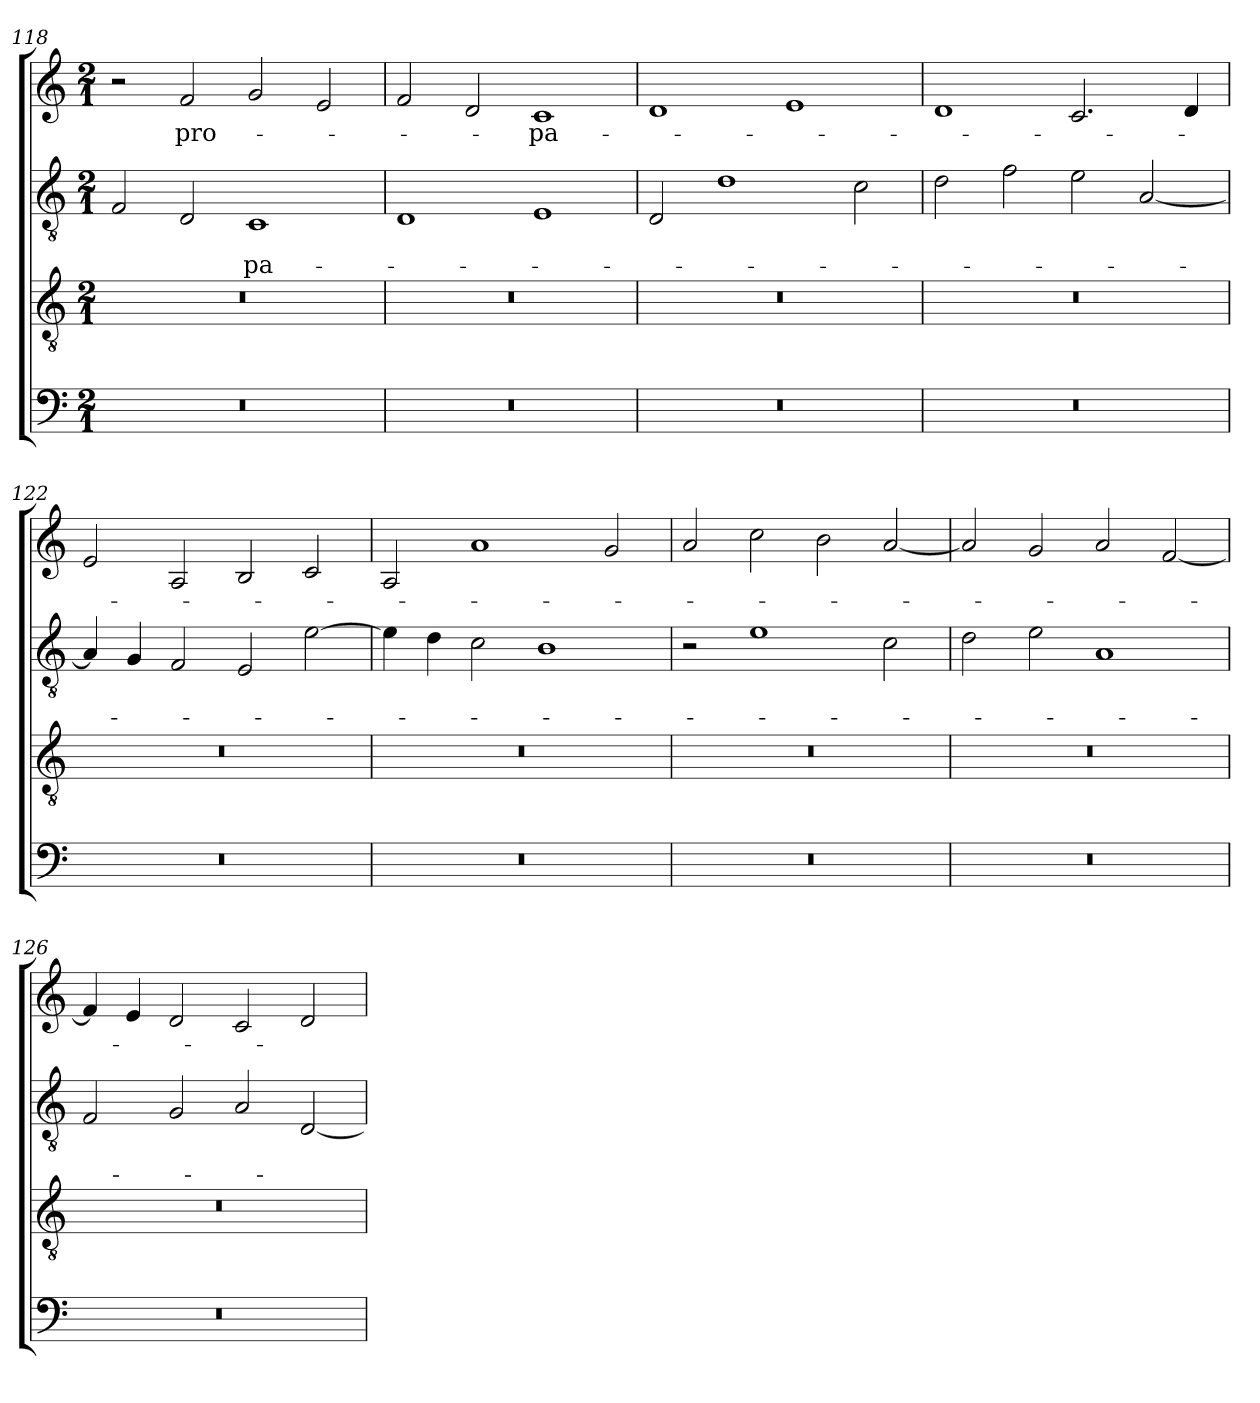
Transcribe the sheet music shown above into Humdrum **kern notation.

**kern	**kern	**kern	**text	**text	**kern	**text
*part4	*part3	*part2	*part2	*part2	*part1	*part1
*staff4	*staff3	*staff2	*staff2	*staff2	*staff1	*staff1
*clefF4	*clefGv2	*clefGv2	*	*	*clefG2	*
*k[]	*k[]	*k[]	*	*	*k[]	*
*C:	*C:	*C:	*	*	*C:	*
*M2/1	*M2/1	*M2/1	*	*	*M2/1	*
=118	=118	=118	=118	=118	=118	=118
0r	0r	2F/	.	.	2r	.
!	!	!	!	!	!	!LO:LY:b
.	.	2D/	.	.	2f/	pro-
!	!	!	!	!LO:LY:b	!	!
.	.	1C	.	-pa-	2g/	.
.	.	.	.	.	2e/	.
=119	=119	=119	=119	=119	=119	=119
0r	0r	1D	.	.	2f/	.
.	.	.	.	.	2d/	.
!	!	!	!	!	!	!LO:LY:b
.	.	1E	.	.	1c	-pa-
=120	=120	=120	=120	=120	=120	=120
0r	0r	2D/	.	.	1d	.
.	.	1d	.	.	.	.
.	.	.	.	.	1e	.
.	.	2c\	.	.	.	.
!!LO:LB:g=z
=121	=121	=121	=121	=121	=121	=121
0r	0r	2d\	.	.	1d	.
.	.	2f\	.	.	.	.
.	.	2e\	.	.	2.c/	.
.	.	[2A/	.	.	.	.
.	.	.	.	.	4d/	.
=122	=122	=122	=122	=122	=122	=122
0r	0r	4A/]	.	.	2e/	.
.	.	4G/	.	.	.	.
.	.	2F/	.	.	2A/	.
.	.	2E/	.	.	2B/	.
.	.	[2e\	.	.	2c/	.
=123	=123	=123	=123	=123	=123	=123
0r	0r	4e\]	.	.	2A/	.
.	.	4d\	.	.	.	.
.	.	2c\	.	.	1a	.
.	.	1B	.	.	.	.
.	.	.	.	.	2g/	.
=124	=124	=124	=124	=124	=124	=124
0r	0r	2r	.	.	2a/	.
.	.	1e	.	.	2cc\	.
.	.	.	.	.	2b\	.
.	.	2c\	.	.	[2a/	.
=125	=125	=125	=125	=125	=125	=125
0r	0r	2d\	.	.	2a/]	.
.	.	2e\	.	.	2g/	.
.	.	1A	.	.	2a/	.
.	.	.	.	.	[2f/	.
=126	=126	=126	=126	=126	=126	=126
0r	0r	2F/	.	.	4f/]	.
.	.	.	.	.	4e/	.
.	.	2G/	.	.	2d/	.
.	.	2A/	.	.	2c/	.
.	.	[2D/	.	.	2d/	.
=	=	=	=	=	=	=
*-	*-	*-	*-	*-	*-	*-
